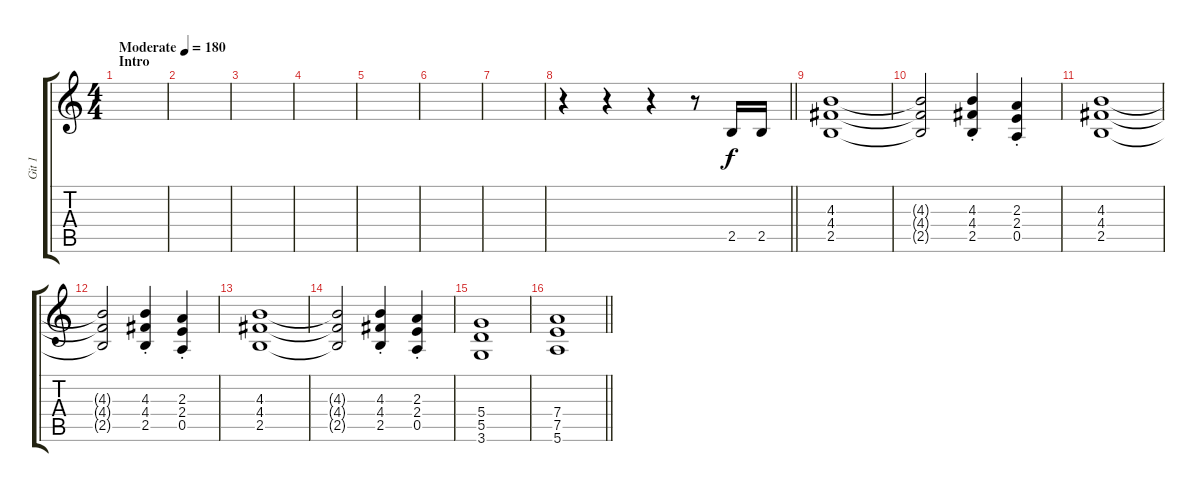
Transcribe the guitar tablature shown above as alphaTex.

\track ("Git 1" "Git 1") {instrument distortionguitar}
\staff {score tabs}
\tuning (E4 B3 G3 D3 A2 E2) {hide}
\ts (4 4)
\section ("" "Intro")
\tempo (180 "Moderate")
\clef g2
\ks c
|
|
|
|
|
|
|
\barLineRight lightlight
r.4 r.4 r.4 r.8 2.5.16 2.5.16 |
(4.3 4.4 2.5).1 |
(4.3{t} 4.4{t} 2.5{t}).2 (4.3 4.4 2.5{st}).4 (2.3 2.4 0.5{st}).4 |
(4.3 4.4 2.5).1 |
(4.3{t} 4.4{t} 2.5{t}).2 (4.3 4.4 2.5{st}).4 (2.3 2.4 0.5{st}).4 |
(4.3 4.4 2.5).1 |
(4.3{t} 4.4{t} 2.5{t}).2 (4.3 4.4 2.5{st}).4 (2.3 2.4 0.5{st}).4 |
(5.4 5.5 3.6).1 |
\barLineRight lightlight
(7.4 7.5 5.6).1
